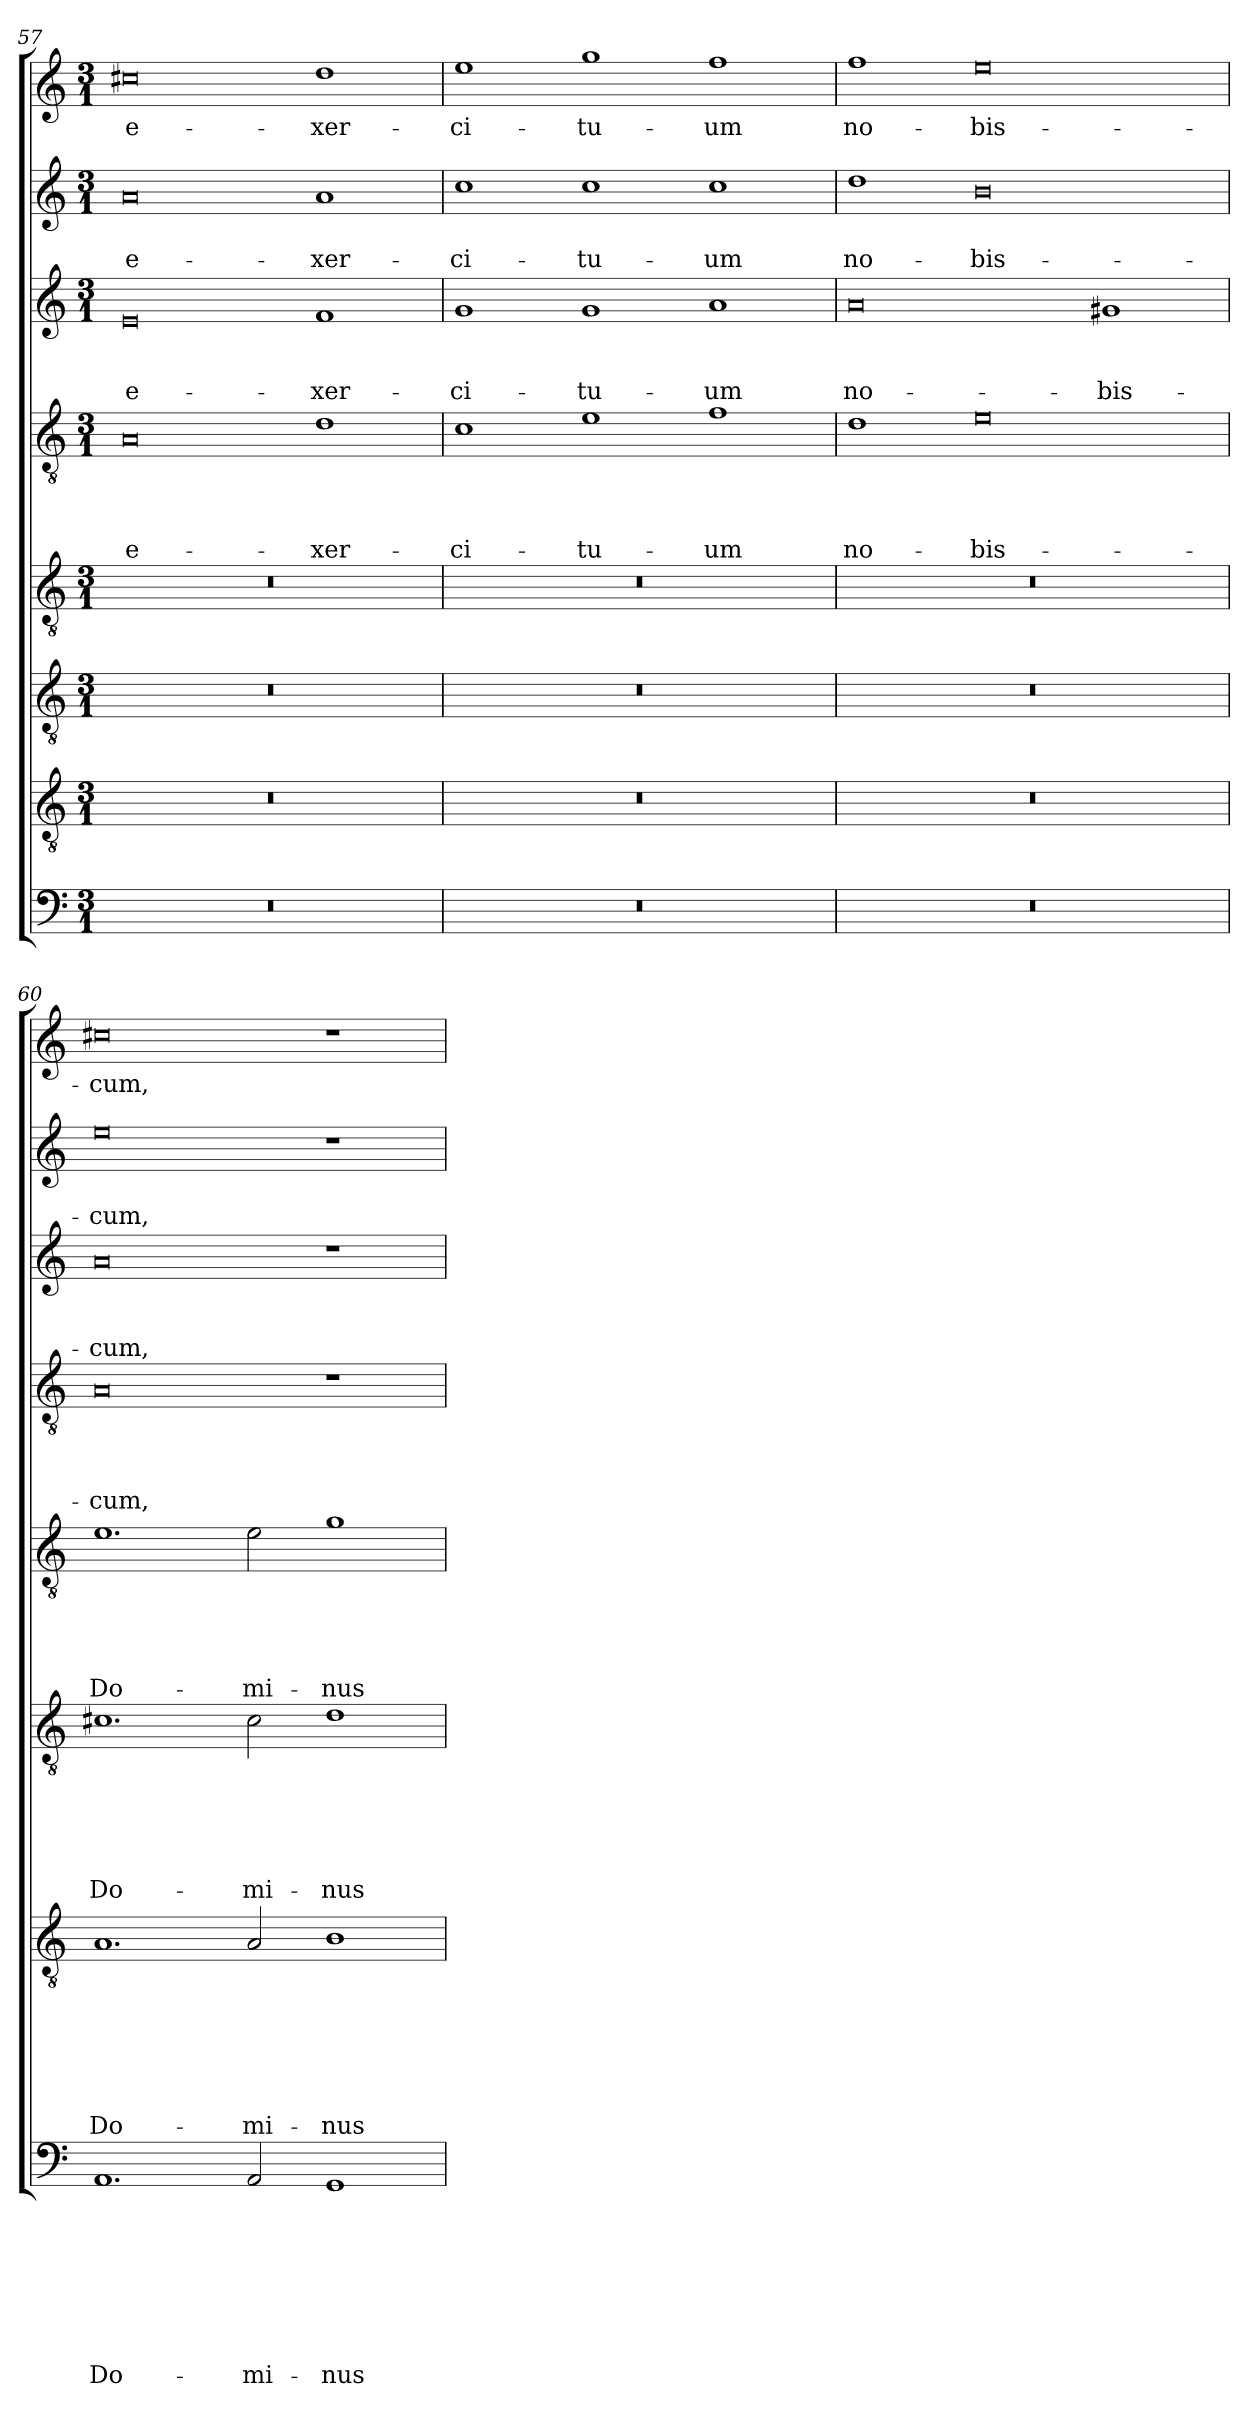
**kern	**text	**text	**text	**text	**text	**text	**text	**text	**kern	**text	**text	**text	**text	**text	**text	**text	**kern	**text	**text	**text	**text	**text	**text	**kern	**text	**text	**text	**text	**text	**kern	**text	**text	**text	**text	**kern	**text	**text	**text	**kern	**text	**text	**kern	**text
*part8	*part8	*part8	*part8	*part8	*part8	*part8	*part8	*part8	*part7	*part7	*part7	*part7	*part7	*part7	*part7	*part7	*part6	*part6	*part6	*part6	*part6	*part6	*part6	*part5	*part5	*part5	*part5	*part5	*part5	*part4	*part4	*part4	*part4	*part4	*part3	*part3	*part3	*part3	*part2	*part2	*part2	*part1	*part1
*staff8	*staff8	*staff8	*staff8	*staff8	*staff8	*staff8	*staff8	*staff8	*staff7	*staff7	*staff7	*staff7	*staff7	*staff7	*staff7	*staff7	*staff6	*staff6	*staff6	*staff6	*staff6	*staff6	*staff6	*staff5	*staff5	*staff5	*staff5	*staff5	*staff5	*staff4	*staff4	*staff4	*staff4	*staff4	*staff3	*staff3	*staff3	*staff3	*staff2	*staff2	*staff2	*staff1	*staff1
*clefF4	*	*	*	*	*	*	*	*	*clefGv2	*	*	*	*	*	*	*	*clefGv2	*	*	*	*	*	*	*clefGv2	*	*	*	*	*	*clefGv2	*	*	*	*	*clefG2	*	*	*	*clefG2	*	*	*clefG2	*
*k[]	*	*	*	*	*	*	*	*	*k[]	*	*	*	*	*	*	*	*k[]	*	*	*	*	*	*	*k[]	*	*	*	*	*	*k[]	*	*	*	*	*k[]	*	*	*	*k[]	*	*	*k[]	*
*C:	*	*	*	*	*	*	*	*	*C:	*	*	*	*	*	*	*	*C:	*	*	*	*	*	*	*C:	*	*	*	*	*	*C:	*	*	*	*	*C:	*	*	*	*C:	*	*	*C:	*
*M3/1	*	*	*	*	*	*	*	*	*M3/1	*	*	*	*	*	*	*	*M3/1	*	*	*	*	*	*	*M3/1	*	*	*	*	*	*M3/1	*	*	*	*	*M3/1	*	*	*	*M3/1	*	*	*M3/1	*
=57	=57	=57	=57	=57	=57	=57	=57	=57	=57	=57	=57	=57	=57	=57	=57	=57	=57	=57	=57	=57	=57	=57	=57	=57	=57	=57	=57	=57	=57	=57	=57	=57	=57	=57	=57	=57	=57	=57	=57	=57	=57	=57	=57
!	!	!	!	!	!	!	!	!	!	!	!	!	!	!	!	!	!	!	!	!	!	!	!	!	!	!	!	!	!	!	!	!	!	!LO:LY:b	!	!	!	!LO:LY:b	!	!	!LO:LY:b	!	!LO:LY:b
0.r	.	.	.	.	.	.	.	.	0.r	.	.	.	.	.	.	.	0.r	.	.	.	.	.	.	0.r	.	.	.	.	.	0A	.	.	.	e-	0e	.	.	e-	0a	.	e-	0cc#X	e-
!	!	!	!	!	!	!	!	!	!	!	!	!	!	!	!	!	!	!	!	!	!	!	!	!	!	!	!	!	!	!	!	!	!	!LO:LY:b	!	!	!	!LO:LY:b	!	!	!LO:LY:b	!	!LO:LY:b
.	.	.	.	.	.	.	.	.	.	.	.	.	.	.	.	.	.	.	.	.	.	.	.	.	.	.	.	.	.	1d	.	.	.	-xer-	1f	.	.	-xer-	1a	.	-xer-	1dd	-xer-
=58	=58	=58	=58	=58	=58	=58	=58	=58	=58	=58	=58	=58	=58	=58	=58	=58	=58	=58	=58	=58	=58	=58	=58	=58	=58	=58	=58	=58	=58	=58	=58	=58	=58	=58	=58	=58	=58	=58	=58	=58	=58	=58	=58
!	!	!	!	!	!	!	!	!	!	!	!	!	!	!	!	!	!	!	!	!	!	!	!	!	!	!	!	!	!	!	!	!	!	!LO:LY:b	!	!	!	!LO:LY:b	!	!	!LO:LY:b	!	!LO:LY:b
0.r	.	.	.	.	.	.	.	.	0.r	.	.	.	.	.	.	.	0.r	.	.	.	.	.	.	0.r	.	.	.	.	.	1c	.	.	.	-ci-	1g	.	.	-ci-	1cc	.	-ci-	1ee	-ci-
!	!	!	!	!	!	!	!	!	!	!	!	!	!	!	!	!	!	!	!	!	!	!	!	!	!	!	!	!	!	!	!	!	!	!LO:LY:b	!	!	!	!LO:LY:b	!	!	!LO:LY:b	!	!LO:LY:b
.	.	.	.	.	.	.	.	.	.	.	.	.	.	.	.	.	.	.	.	.	.	.	.	.	.	.	.	.	.	1e	.	.	.	-tu-	1g	.	.	-tu-	1cc	.	-tu-	1gg	-tu-
!	!	!	!	!	!	!	!	!	!	!	!	!	!	!	!	!	!	!	!	!	!	!	!	!	!	!	!	!	!	!	!	!	!	!LO:LY:b	!	!	!	!LO:LY:b	!	!	!LO:LY:b	!	!LO:LY:b
.	.	.	.	.	.	.	.	.	.	.	.	.	.	.	.	.	.	.	.	.	.	.	.	.	.	.	.	.	.	1f	.	.	.	-um	1a	.	.	-um	1cc	.	-um	1ff	-um
=59	=59	=59	=59	=59	=59	=59	=59	=59	=59	=59	=59	=59	=59	=59	=59	=59	=59	=59	=59	=59	=59	=59	=59	=59	=59	=59	=59	=59	=59	=59	=59	=59	=59	=59	=59	=59	=59	=59	=59	=59	=59	=59	=59
!	!	!	!	!	!	!	!	!	!	!	!	!	!	!	!	!	!	!	!	!	!	!	!	!	!	!	!	!	!	!	!	!	!	!LO:LY:b	!	!	!	!LO:LY:b	!	!	!LO:LY:b	!	!LO:LY:b
0.r	.	.	.	.	.	.	.	.	0.r	.	.	.	.	.	.	.	0.r	.	.	.	.	.	.	0.r	.	.	.	.	.	1d	.	.	.	no-	0a	.	.	no-	1dd	.	no-	1ff	no-
!	!	!	!	!	!	!	!	!	!	!	!	!	!	!	!	!	!	!	!	!	!	!	!	!	!	!	!	!	!	!	!	!	!	!LO:LY:b	!	!	!	!	!	!	!LO:LY:b	!	!LO:LY:b
.	.	.	.	.	.	.	.	.	.	.	.	.	.	.	.	.	.	.	.	.	.	.	.	.	.	.	.	.	.	0e	.	.	.	-bis-	.	.	.	.	0b	.	-bis-	0ee	-bis-
!	!	!	!	!	!	!	!	!	!	!	!	!	!	!	!	!	!	!	!	!	!	!	!	!	!	!	!	!	!	!	!	!	!	!	!	!	!	!LO:LY:b	!	!	!	!	!
.	.	.	.	.	.	.	.	.	.	.	.	.	.	.	.	.	.	.	.	.	.	.	.	.	.	.	.	.	.	.	.	.	.	.	1g#X	.	.	-bis-	.	.	.	.	.
=60	=60	=60	=60	=60	=60	=60	=60	=60	=60	=60	=60	=60	=60	=60	=60	=60	=60	=60	=60	=60	=60	=60	=60	=60	=60	=60	=60	=60	=60	=60	=60	=60	=60	=60	=60	=60	=60	=60	=60	=60	=60	=60	=60
!	!	!	!	!	!	!	!	!LO:LY:b	!	!	!	!	!	!	!	!LO:LY:b	!	!	!	!	!	!	!LO:LY:b	!	!	!	!	!	!LO:LY:b	!	!	!	!	!LO:LY:b	!	!	!	!LO:LY:b	!	!	!LO:LY:b	!	!LO:LY:b
1.AA	.	.	.	.	.	.	.	Do-	1.A	.	.	.	.	.	.	Do-	1.c#X	.	.	.	.	.	Do-	1.e	.	.	.	.	Do-	0A	.	.	.	-cum,	0a	.	.	-cum,	0ee	.	-cum,	0cc#X	-cum,
!	!	!	!	!	!	!	!	!LO:LY:b	!	!	!	!	!	!	!	!LO:LY:b	!	!	!	!	!	!	!LO:LY:b	!	!	!	!	!	!LO:LY:b	!	!	!	!	!	!	!	!	!	!	!	!	!	!
2AA/	.	.	.	.	.	.	.	-mi-	2A/	.	.	.	.	.	.	-mi-	2c#\	.	.	.	.	.	-mi-	2e\	.	.	.	.	-mi-	.	.	.	.	.	.	.	.	.	.	.	.	.	.
!	!	!	!	!	!	!	!	!LO:LY:b	!	!	!	!	!	!	!	!LO:LY:b	!	!	!	!	!	!	!LO:LY:b	!	!	!	!	!	!LO:LY:b	!	!	!	!	!	!	!	!	!	!	!	!	!	!
1GG	.	.	.	.	.	.	.	-nus	1B	.	.	.	.	.	.	-nus	1d	.	.	.	.	.	-nus	1g	.	.	.	.	-nus	1r	.	.	.	.	1r	.	.	.	1r	.	.	1r	.
=	=	=	=	=	=	=	=	=	=	=	=	=	=	=	=	=	=	=	=	=	=	=	=	=	=	=	=	=	=	=	=	=	=	=	=	=	=	=	=	=	=	=	=
*-	*-	*-	*-	*-	*-	*-	*-	*-	*-	*-	*-	*-	*-	*-	*-	*-	*-	*-	*-	*-	*-	*-	*-	*-	*-	*-	*-	*-	*-	*-	*-	*-	*-	*-	*-	*-	*-	*-	*-	*-	*-	*-	*-
